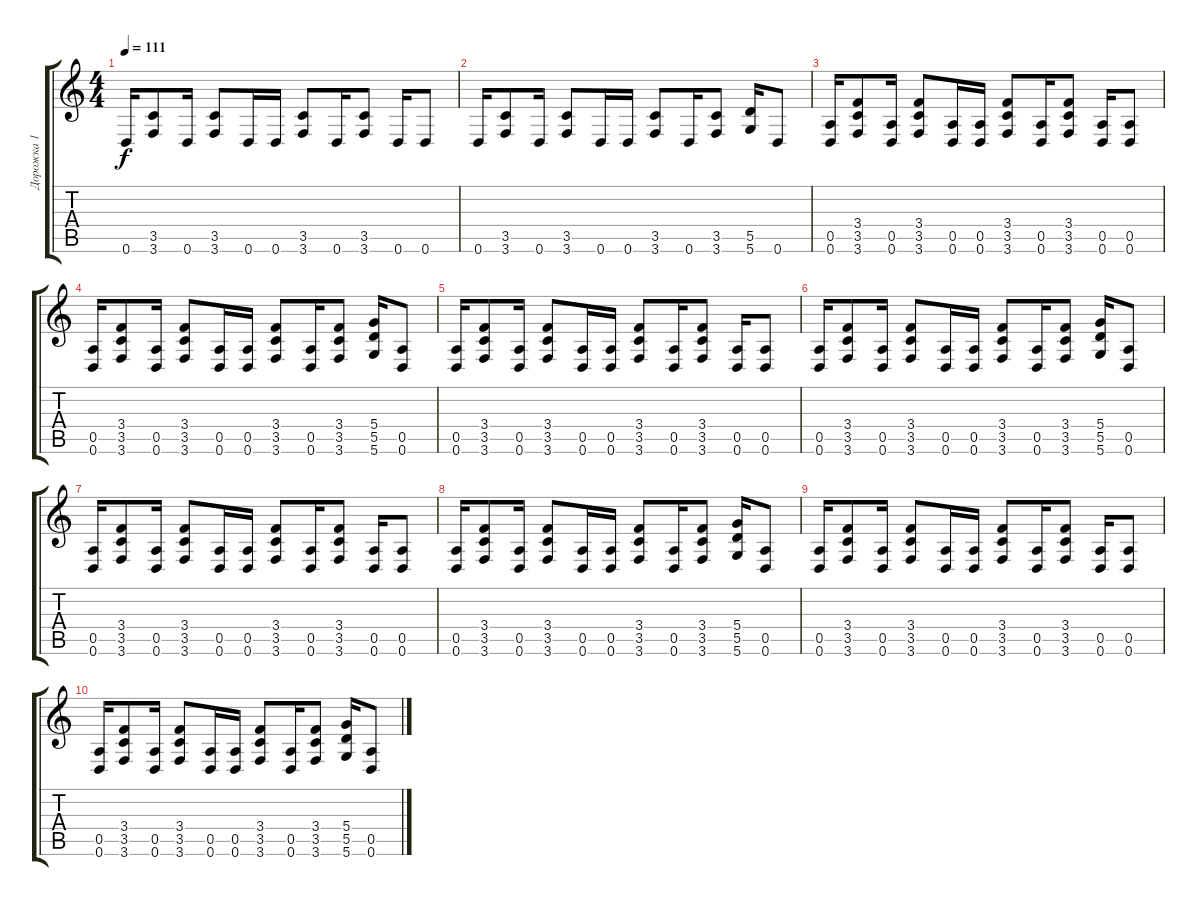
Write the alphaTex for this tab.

\track ("Дорожка 1" "Дорожка 1") {instrument distortionguitar}
\staff {score tabs}
\tuning (E4 B3 G3 D3 A2 D2) {hide}
\ts (4 4)
\tempo 111
\clef g2
\ks c
0.6.16{dy f} (3.5 3.6).8 0.6.16 (3.5 3.6).8 0.6.16 0.6.16 (3.5 3.6).8 0.6.16 (3.5 3.6).8 0.6.16 0.6.8 |
0.6.16 (3.5 3.6).8 0.6.16 (3.5 3.6).8 0.6.16 0.6.16 (3.5 3.6).8 0.6.16 (3.5 3.6).8 (5.5 5.6).16 0.6.8 |
(0.5 0.6).16 (3.4 3.5 3.6).8 (0.5 0.6).16 (3.4 3.5 3.6).8 (0.5 0.6).16 (0.5 0.6).16 (3.4 3.5 3.6).8 (0.5 0.6).16 (3.4 3.5 3.6).8 (0.5 0.6).16 (0.5 0.6).8 |
(0.5 0.6).16 (3.4 3.5 3.6).8 (0.5 0.6).16 (3.4 3.5 3.6).8 (0.5 0.6).16 (0.5 0.6).16 (3.4 3.5 3.6).8 (0.5 0.6).16 (3.4 3.5 3.6).8 (5.4 5.5 5.6).16 (0.5 0.6).8 |
(0.5 0.6).16 (3.4 3.5 3.6).8 (0.5 0.6).16 (3.4 3.5 3.6).8 (0.5 0.6).16 (0.5 0.6).16 (3.4 3.5 3.6).8 (0.5 0.6).16 (3.4 3.5 3.6).8 (0.5 0.6).16 (0.5 0.6).8 |
(0.5 0.6).16 (3.4 3.5 3.6).8 (0.5 0.6).16 (3.4 3.5 3.6).8 (0.5 0.6).16 (0.5 0.6).16 (3.4 3.5 3.6).8 (0.5 0.6).16 (3.4 3.5 3.6).8 (5.4 5.5 5.6).16 (0.5 0.6).8 |
(0.5 0.6).16 (3.4 3.5 3.6).8 (0.5 0.6).16 (3.4 3.5 3.6).8 (0.5 0.6).16 (0.5 0.6).16 (3.4 3.5 3.6).8 (0.5 0.6).16 (3.4 3.5 3.6).8 (0.5 0.6).16 (0.5 0.6).8 |
(0.5 0.6).16 (3.4 3.5 3.6).8 (0.5 0.6).16 (3.4 3.5 3.6).8 (0.5 0.6).16 (0.5 0.6).16 (3.4 3.5 3.6).8 (0.5 0.6).16 (3.4 3.5 3.6).8 (5.4 5.5 5.6).16 (0.5 0.6).8 |
(0.5 0.6).16 (3.4 3.5 3.6).8 (0.5 0.6).16 (3.4 3.5 3.6).8 (0.5 0.6).16 (0.5 0.6).16 (3.4 3.5 3.6).8 (0.5 0.6).16 (3.4 3.5 3.6).8 (0.5 0.6).16 (0.5 0.6).8 |
(0.5 0.6).16 (3.4 3.5 3.6).8 (0.5 0.6).16 (3.4 3.5 3.6).8 (0.5 0.6).16 (0.5 0.6).16 (3.4 3.5 3.6).8 (0.5 0.6).16 (3.4 3.5 3.6).8 (5.4 5.5 5.6).16 (0.5 0.6).8
